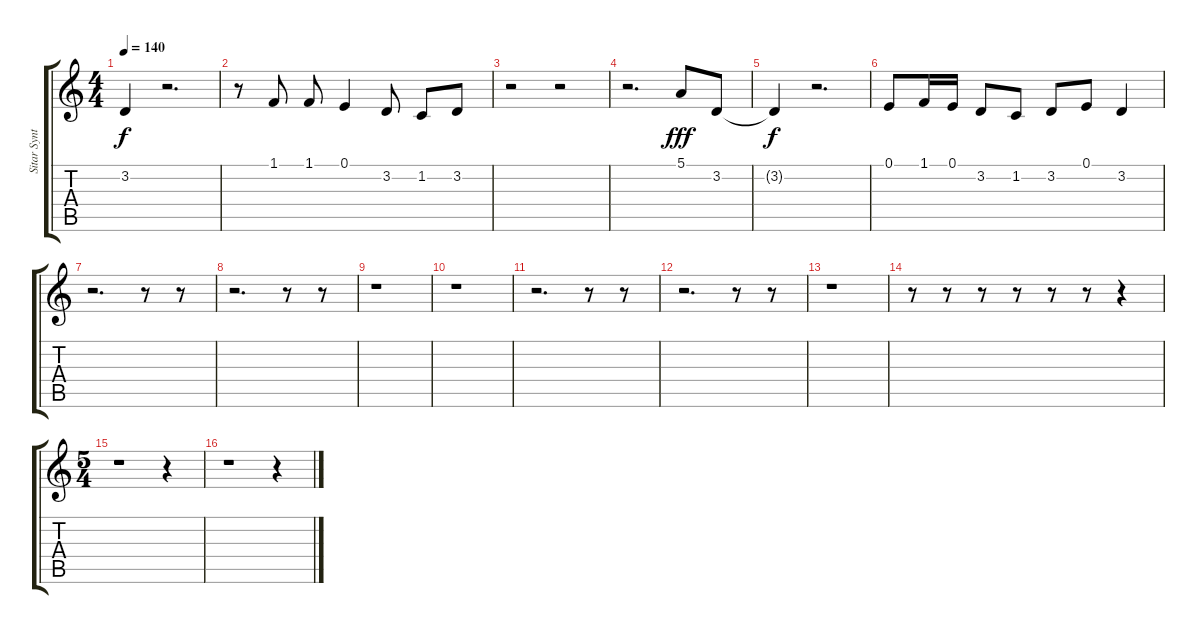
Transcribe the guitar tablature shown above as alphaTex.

\track ("Sitar Synth" "Sitar Synt") {instrument sitar}
\staff {score tabs}
\tuning (E4 B3 G3 D3 A2 E2) {hide}
\ts (4 4)
\tempo 140
\clef g2
\ks c
3.2{t}.4{dy f} r.2{d} |
r.8 1.1.8 1.1.8 0.1.4 3.2.8 1.2.8 3.2.8 |
r.2 r.2 |
r.2{d} 5.1.8{dy fff} 3.2.8 |
3.2{t}.4{dy f} r.2{d} |
0.1.8 1.1.16 0.1.16 3.2.8 1.2.8 3.2.8 0.1.8 3.2.4 |
r.2{d} r.8 r.8 |
r.2{d} r.8 r.8 |
r.1 |
r.1 |
r.2{d} r.8 r.8 |
r.2{d} r.8 r.8 |
r.1 |
r.8 r.8 r.8 r.8 r.8 r.8 r.4 |
\ts (5 4)
r.1 r.4 |
r.1 r.4
